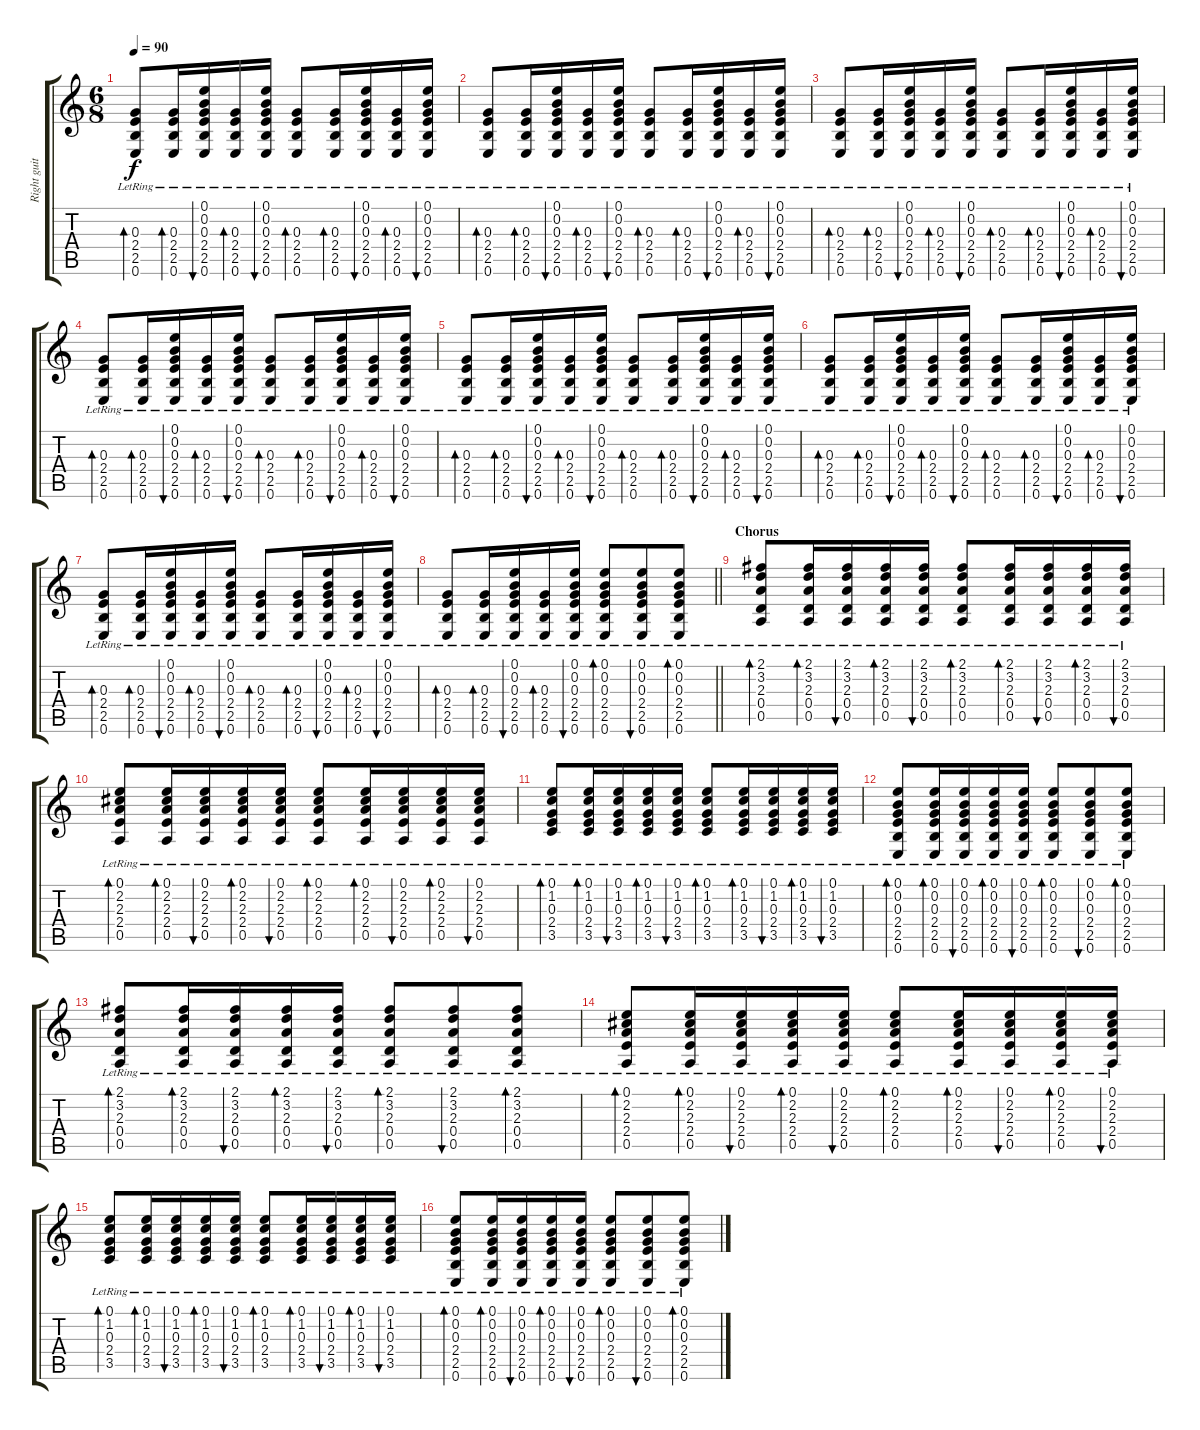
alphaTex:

\track ("Right guitar" "Right guit") {instrument acousticguitarsteel}
\staff {score tabs}
\tuning (E4 B3 G3 D3 A2 E2) {hide}
\ts (6 8)
\tempo 90
\clef g2
\ks c
(0.3{lr} 2.4{lr} 2.5{lr} 0.6{lr}).8{bd 60 dy f} (0.3{lr} 2.4{lr} 2.5{lr} 0.6{lr}).16{bd 30} (0.1{lr} 0.2{lr} 0.3{lr} 2.4{lr} 2.5{lr} 0.6{lr}).16{bu 30} (0.3{lr} 2.4{lr} 2.5{lr} 0.6{lr}).16{bd 30} (0.1{lr} 0.2{lr} 0.3{lr} 2.4{lr} 2.5{lr} 0.6{lr}).16{bu 30} (0.3{lr} 2.4{lr} 2.5{lr} 0.6{lr}).8{bd 60} (0.3{lr} 2.4{lr} 2.5{lr} 0.6{lr}).16{bd 30} (0.1{lr} 0.2{lr} 0.3{lr} 2.4{lr} 2.5{lr} 0.6{lr}).16{bu 30} (0.3{lr} 2.4{lr} 2.5{lr} 0.6{lr}).16{bd 30} (0.1{lr} 0.2{lr} 0.3{lr} 2.4{lr} 2.5{lr} 0.6{lr}).16{bu 30} |
(0.3{lr} 2.4{lr} 2.5{lr} 0.6{lr}).8{bd 60} (0.3{lr} 2.4{lr} 2.5{lr} 0.6{lr}).16{bd 30} (0.1{lr} 0.2{lr} 0.3{lr} 2.4{lr} 2.5{lr} 0.6{lr}).16{bu 30} (0.3{lr} 2.4{lr} 2.5{lr} 0.6{lr}).16{bd 30} (0.1{lr} 0.2{lr} 0.3{lr} 2.4{lr} 2.5{lr} 0.6{lr}).16{bu 30} (0.3{lr} 2.4{lr} 2.5{lr} 0.6{lr}).8{bd 60} (0.3{lr} 2.4{lr} 2.5{lr} 0.6{lr}).16{bd 30} (0.1{lr} 0.2{lr} 0.3{lr} 2.4{lr} 2.5{lr} 0.6{lr}).16{bu 30} (0.3{lr} 2.4{lr} 2.5{lr} 0.6{lr}).16{bd 30} (0.1{lr} 0.2{lr} 0.3{lr} 2.4{lr} 2.5{lr} 0.6{lr}).16{bu 30} |
(0.3{lr} 2.4{lr} 2.5{lr} 0.6{lr}).8{bd 60} (0.3{lr} 2.4{lr} 2.5{lr} 0.6{lr}).16{bd 30} (0.1{lr} 0.2{lr} 0.3{lr} 2.4{lr} 2.5{lr} 0.6{lr}).16{bu 30} (0.3{lr} 2.4{lr} 2.5{lr} 0.6{lr}).16{bd 30} (0.1{lr} 0.2{lr} 0.3{lr} 2.4{lr} 2.5{lr} 0.6{lr}).16{bu 30} (0.3{lr} 2.4{lr} 2.5{lr} 0.6{lr}).8{bd 60} (0.3{lr} 2.4{lr} 2.5{lr} 0.6{lr}).16{bd 30} (0.1{lr} 0.2{lr} 0.3{lr} 2.4{lr} 2.5{lr} 0.6{lr}).16{bu 30} (0.3{lr} 2.4{lr} 2.5{lr} 0.6{lr}).16{bd 30} (0.1{lr} 0.2{lr} 0.3{lr} 2.4{lr} 2.5{lr} 0.6{lr}).16{bu 30} |
(0.3{lr} 2.4{lr} 2.5{lr} 0.6{lr}).8{bd 60} (0.3{lr} 2.4{lr} 2.5{lr} 0.6{lr}).16{bd 30} (0.1{lr} 0.2{lr} 0.3{lr} 2.4{lr} 2.5{lr} 0.6{lr}).16{bu 30} (0.3{lr} 2.4{lr} 2.5{lr} 0.6{lr}).16{bd 30} (0.1{lr} 0.2{lr} 0.3{lr} 2.4{lr} 2.5{lr} 0.6{lr}).16{bu 30} (0.3{lr} 2.4{lr} 2.5{lr} 0.6{lr}).8{bd 60} (0.3{lr} 2.4{lr} 2.5{lr} 0.6{lr}).16{bd 30} (0.1{lr} 0.2{lr} 0.3{lr} 2.4{lr} 2.5{lr} 0.6{lr}).16{bu 30} (0.3{lr} 2.4{lr} 2.5{lr} 0.6{lr}).16{bd 30} (0.1{lr} 0.2{lr} 0.3{lr} 2.4{lr} 2.5{lr} 0.6{lr}).16{bu 30} |
(0.3{lr} 2.4{lr} 2.5{lr} 0.6{lr}).8{bd 60} (0.3{lr} 2.4{lr} 2.5{lr} 0.6{lr}).16{bd 30} (0.1{lr} 0.2{lr} 0.3{lr} 2.4{lr} 2.5{lr} 0.6{lr}).16{bu 30} (0.3{lr} 2.4{lr} 2.5{lr} 0.6{lr}).16{bd 30} (0.1{lr} 0.2{lr} 0.3{lr} 2.4{lr} 2.5{lr} 0.6{lr}).16{bu 30} (0.3{lr} 2.4{lr} 2.5{lr} 0.6{lr}).8{bd 60} (0.3{lr} 2.4{lr} 2.5{lr} 0.6{lr}).16{bd 30} (0.1{lr} 0.2{lr} 0.3{lr} 2.4{lr} 2.5{lr} 0.6{lr}).16{bu 30} (0.3{lr} 2.4{lr} 2.5{lr} 0.6{lr}).16{bd 30} (0.1{lr} 0.2{lr} 0.3{lr} 2.4{lr} 2.5{lr} 0.6{lr}).16{bu 30} |
(0.3{lr} 2.4{lr} 2.5{lr} 0.6{lr}).8{bd 60} (0.3{lr} 2.4{lr} 2.5{lr} 0.6{lr}).16{bd 30} (0.1{lr} 0.2{lr} 0.3{lr} 2.4{lr} 2.5{lr} 0.6{lr}).16{bu 30} (0.3{lr} 2.4{lr} 2.5{lr} 0.6{lr}).16{bd 30} (0.1{lr} 0.2{lr} 0.3{lr} 2.4{lr} 2.5{lr} 0.6{lr}).16{bu 30} (0.3{lr} 2.4{lr} 2.5{lr} 0.6{lr}).8{bd 60} (0.3{lr} 2.4{lr} 2.5{lr} 0.6{lr}).16{bd 30} (0.1{lr} 0.2{lr} 0.3{lr} 2.4{lr} 2.5{lr} 0.6{lr}).16{bu 30} (0.3{lr} 2.4{lr} 2.5{lr} 0.6{lr}).16{bd 30} (0.1{lr} 0.2{lr} 0.3{lr} 2.4{lr} 2.5{lr} 0.6{lr}).16{bu 30} |
(0.3{lr} 2.4{lr} 2.5{lr} 0.6{lr}).8{bd 60} (0.3{lr} 2.4{lr} 2.5{lr} 0.6{lr}).16{bd 30} (0.1{lr} 0.2{lr} 0.3{lr} 2.4{lr} 2.5{lr} 0.6{lr}).16{bu 30} (0.3{lr} 2.4{lr} 2.5{lr} 0.6{lr}).16{bd 30} (0.1{lr} 0.2{lr} 0.3{lr} 2.4{lr} 2.5{lr} 0.6{lr}).16{bu 30} (0.3{lr} 2.4{lr} 2.5{lr} 0.6{lr}).8{bd 60} (0.3{lr} 2.4{lr} 2.5{lr} 0.6{lr}).16{bd 30} (0.1{lr} 0.2{lr} 0.3{lr} 2.4{lr} 2.5{lr} 0.6{lr}).16{bu 30} (0.3{lr} 2.4{lr} 2.5{lr} 0.6{lr}).16{bd 30} (0.1{lr} 0.2{lr} 0.3{lr} 2.4{lr} 2.5{lr} 0.6{lr}).16{bu 30} |
\barLineRight lightlight
(0.3{lr} 2.4{lr} 2.5{lr} 0.6{lr}).8{bd 60} (0.3{lr} 2.4{lr} 2.5{lr} 0.6{lr}).16{bd 30} (0.1{lr} 0.2{lr} 0.3{lr} 2.4{lr} 2.5{lr} 0.6{lr}).16{bu 30} (0.3{lr} 2.4{lr} 2.5{lr} 0.6{lr}).16{bd 30} (0.1{lr} 0.2{lr} 0.3{lr} 2.4{lr} 2.5{lr} 0.6{lr}).16{bu 30} (0.1 0.2 0.3{lr} 2.4{lr} 2.5{lr} 0.6{lr}).8{bd 60} (0.1{lr} 0.2{lr} 0.3{lr} 2.4{lr} 2.5{lr} 0.6{lr}).8{bu 60} (0.1{lr} 0.2{lr} 0.3{lr} 2.4{lr} 2.5{lr} 0.6{lr}).8{bd 60} |
\section ("" "Chorus")
(2.1{lr} 3.2{lr} 2.3{lr} 0.4{lr} 0.5{lr}).8{bd 60} (2.1{lr} 3.2{lr} 2.3{lr} 0.4{lr} 0.5{lr}).16{bd 60} (2.1{lr} 3.2{lr} 2.3{lr} 0.4{lr} 0.5{lr}).16{bu 60} (2.1{lr} 3.2{lr} 2.3{lr} 0.4{lr} 0.5{lr}).16{bd 60} (2.1{lr} 3.2{lr} 2.3{lr} 0.4{lr} 0.5{lr}).16{bu 60} (2.1{lr} 3.2{lr} 2.3{lr} 0.4{lr} 0.5{lr}).8{bd 60} (2.1{lr} 3.2{lr} 2.3{lr} 0.4{lr} 0.5{lr}).16{bd 60} (2.1{lr} 3.2{lr} 2.3{lr} 0.4{lr} 0.5{lr}).16{bu 60} (2.1{lr} 3.2{lr} 2.3{lr} 0.4{lr} 0.5{lr}).16{bd 60} (2.1{lr} 3.2{lr} 2.3{lr} 0.4{lr} 0.5{lr}).16{bu 60} |
(0.1{lr} 2.2{lr} 2.3{lr} 2.4{lr} 0.5{lr}).8{bd 60} (0.1{lr} 2.2{lr} 2.3{lr} 2.4{lr} 0.5{lr}).16{bd 60} (0.1{lr} 2.2{lr} 2.3{lr} 2.4{lr} 0.5{lr}).16{bu 60} (0.1{lr} 2.2{lr} 2.3{lr} 2.4{lr} 0.5{lr}).16{bd 60} (0.1{lr} 2.2{lr} 2.3{lr} 2.4{lr} 0.5{lr}).16{bu 60} (0.1{lr} 2.2{lr} 2.3{lr} 2.4{lr} 0.5{lr}).8{bd 60} (0.1{lr} 2.2{lr} 2.3{lr} 2.4{lr} 0.5{lr}).16{bd 60} (0.1{lr} 2.2{lr} 2.3{lr} 2.4{lr} 0.5{lr}).16{bu 60} (0.1{lr} 2.2{lr} 2.3{lr} 2.4{lr} 0.5{lr}).16{bd 60} (0.1{lr} 2.2{lr} 2.3{lr} 2.4{lr} 0.5{lr}).16{bu 60} |
(0.1{lr} 1.2{lr} 0.3{lr} 2.4{lr} 3.5{lr}).8{bd 60} (0.1{lr} 1.2{lr} 0.3{lr} 2.4{lr} 3.5{lr}).16{bd 60} (0.1{lr} 1.2{lr} 0.3{lr} 2.4{lr} 3.5{lr}).16{bu 60} (0.1{lr} 1.2{lr} 0.3{lr} 2.4{lr} 3.5{lr}).16{bd 60} (0.1{lr} 1.2{lr} 0.3{lr} 2.4{lr} 3.5{lr}).16{bu 60} (0.1{lr} 1.2{lr} 0.3{lr} 2.4{lr} 3.5{lr}).8{bd 60} (0.1{lr} 1.2{lr} 0.3{lr} 2.4{lr} 3.5{lr}).16{bd 60} (0.1{lr} 1.2{lr} 0.3{lr} 2.4{lr} 3.5{lr}).16{bu 60} (0.1{lr} 1.2{lr} 0.3{lr} 2.4{lr} 3.5{lr}).16{bd 60} (0.1{lr} 1.2{lr} 0.3{lr} 2.4{lr} 3.5{lr}).16{bu 60} |
(0.1{lr} 0.2{lr} 0.3{lr} 2.4{lr} 2.5{lr} 0.6).8{bd 60} (0.1{lr} 0.2{lr} 0.3{lr} 2.4{lr} 2.5{lr} 0.6).16{bd 60} (0.1{lr} 0.2{lr} 0.3{lr} 2.4{lr} 2.5{lr} 0.6).16{bu 60} (0.1{lr} 0.2{lr} 0.3{lr} 2.4{lr} 2.5{lr} 0.6).16{bd 60} (0.1{lr} 0.2{lr} 0.3{lr} 2.4{lr} 2.5{lr} 0.6).16{bu 60} (0.1 0.2 0.3{lr} 2.4{lr} 2.5{lr} 0.6{lr}).8{bd 60} (0.1{lr} 0.2{lr} 0.3{lr} 2.4{lr} 2.5{lr} 0.6{lr}).8{bu 60} (0.1{lr} 0.2{lr} 0.3{lr} 2.4{lr} 2.5{lr} 0.6{lr}).8{bd 60} |
(2.1{lr} 3.2{lr} 2.3{lr} 0.4{lr} 0.5{lr}).8{bd 60} (2.1{lr} 3.2{lr} 2.3{lr} 0.4{lr} 0.5{lr}).16{bd 60} (2.1{lr} 3.2{lr} 2.3{lr} 0.4{lr} 0.5{lr}).16{bu 60} (2.1{lr} 3.2{lr} 2.3{lr} 0.4{lr} 0.5{lr}).16{bd 60} (2.1{lr} 3.2{lr} 2.3{lr} 0.4{lr} 0.5{lr}).16{bu 60} (2.1{lr} 3.2{lr} 2.3{lr} 0.4{lr} 0.5{lr}).8{bd 60} (2.1{lr} 3.2{lr} 2.3{lr} 0.4{lr} 0.5{lr}).8{bu 60} (2.1{lr} 3.2{lr} 2.3{lr} 0.4{lr} 0.5{lr}).8{bd 60} |
(0.1{lr} 2.2{lr} 2.3{lr} 2.4{lr} 0.5{lr}).8{bd 60} (0.1{lr} 2.2{lr} 2.3{lr} 2.4{lr} 0.5{lr}).16{bd 60} (0.1{lr} 2.2{lr} 2.3{lr} 2.4{lr} 0.5{lr}).16{bu 60} (0.1{lr} 2.2{lr} 2.3{lr} 2.4{lr} 0.5{lr}).16{bd 60} (0.1{lr} 2.2{lr} 2.3{lr} 2.4{lr} 0.5{lr}).16{bu 60} (0.1{lr} 2.2{lr} 2.3{lr} 2.4{lr} 0.5{lr}).8{bd 60} (0.1{lr} 2.2{lr} 2.3{lr} 2.4{lr} 0.5{lr}).16{bd 60} (0.1{lr} 2.2{lr} 2.3{lr} 2.4{lr} 0.5{lr}).16{bu 60} (0.1{lr} 2.2{lr} 2.3{lr} 2.4{lr} 0.5{lr}).16{bd 60} (0.1{lr} 2.2{lr} 2.3{lr} 2.4{lr} 0.5{lr}).16{bu 60} |
(0.1{lr} 1.2{lr} 0.3{lr} 2.4{lr} 3.5{lr}).8{bd 60} (0.1{lr} 1.2{lr} 0.3{lr} 2.4{lr} 3.5{lr}).16{bd 60} (0.1{lr} 1.2{lr} 0.3{lr} 2.4{lr} 3.5{lr}).16{bu 60} (0.1{lr} 1.2{lr} 0.3{lr} 2.4{lr} 3.5{lr}).16{bd 60} (0.1{lr} 1.2{lr} 0.3{lr} 2.4{lr} 3.5{lr}).16{bu 60} (0.1{lr} 1.2{lr} 0.3{lr} 2.4{lr} 3.5{lr}).8{bd 60} (0.1{lr} 1.2{lr} 0.3{lr} 2.4{lr} 3.5{lr}).16{bd 60} (0.1{lr} 1.2{lr} 0.3{lr} 2.4{lr} 3.5{lr}).16{bu 60} (0.1{lr} 1.2{lr} 0.3{lr} 2.4{lr} 3.5{lr}).16{bd 60} (0.1{lr} 1.2{lr} 0.3{lr} 2.4{lr} 3.5{lr}).16{bu 60} |
(0.1{lr} 0.2{lr} 0.3{lr} 2.4{lr} 2.5{lr} 0.6).8{bd 60} (0.1{lr} 0.2{lr} 0.3{lr} 2.4{lr} 2.5{lr} 0.6).16{bd 60} (0.1{lr} 0.2{lr} 0.3{lr} 2.4{lr} 2.5{lr} 0.6).16{bu 60} (0.1{lr} 0.2{lr} 0.3{lr} 2.4{lr} 2.5{lr} 0.6).16{bd 60} (0.1{lr} 0.2{lr} 0.3{lr} 2.4{lr} 2.5{lr} 0.6).16{bu 60} (0.1 0.2 0.3{lr} 2.4{lr} 2.5{lr} 0.6{lr}).8{bd 60} (0.1{lr} 0.2{lr} 0.3{lr} 2.4{lr} 2.5{lr} 0.6{lr}).8{bu 60} (0.1{lr} 0.2{lr} 0.3{lr} 2.4{lr} 2.5{lr} 0.6{lr}).8{bd 60}
